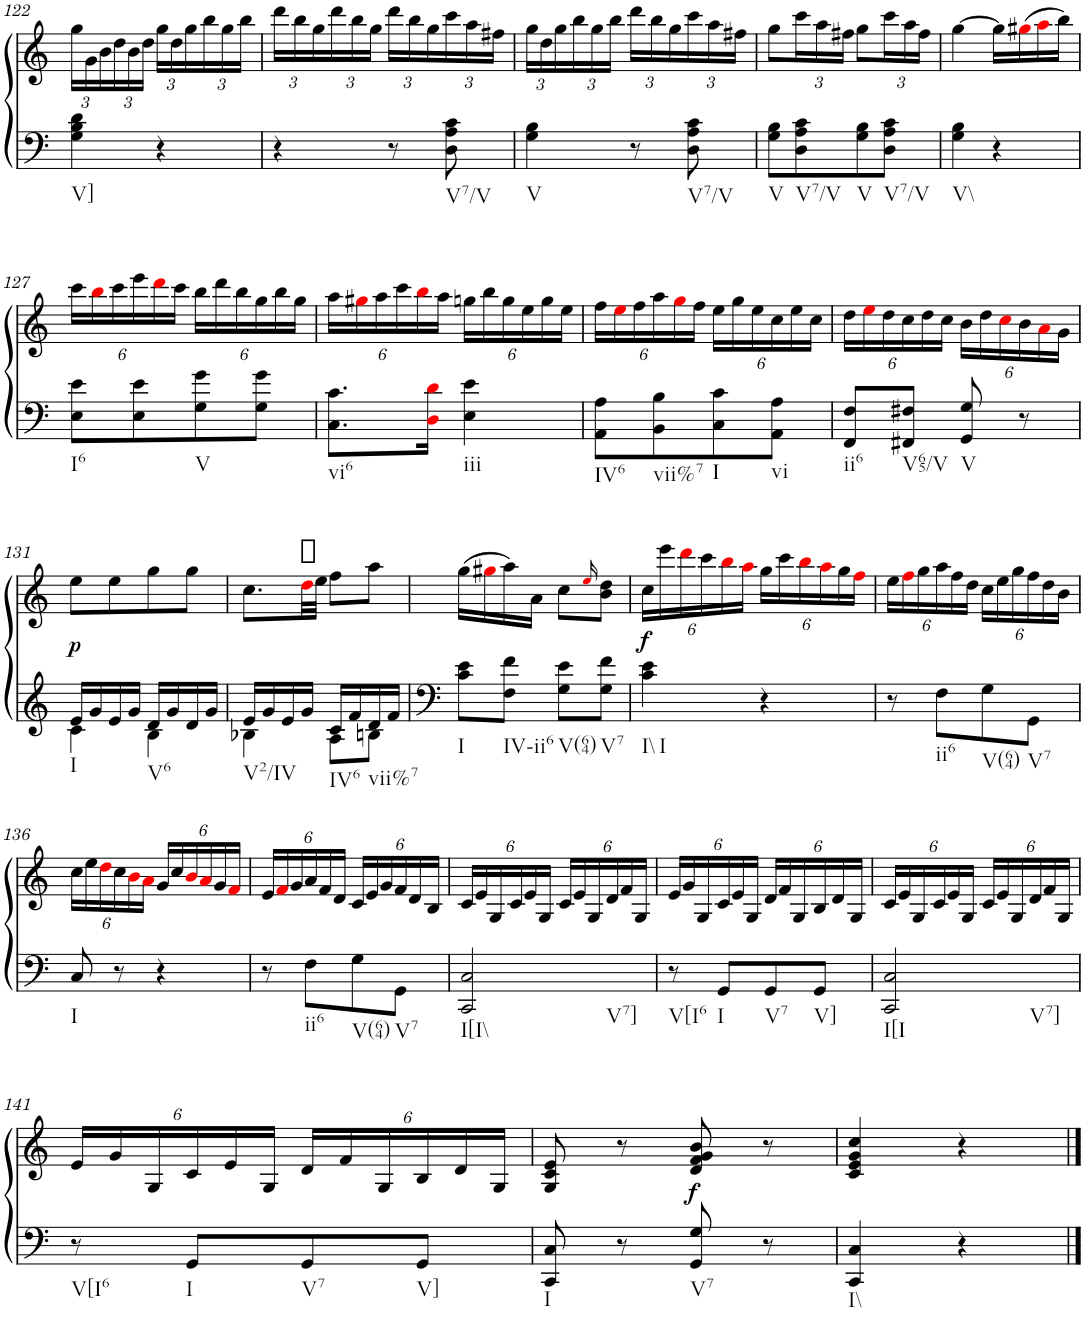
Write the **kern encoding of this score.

**kern	**kern	**dynam
*part1	*part1	*part1
*staff2	*staff1	*staff1/2
*I"Piano	*	*
*I'Pno.	*	*
!!LO:PB:g=z
*clefG2	*clefG2	*
*k[]	*k[]	*
*C:	*C:	*
*M2/4	*M2/4	*
*	*Xbrackettup	*
=122	=122	=122
!LO:TX:b:t=V]	!	!
4G\ 4B\ 4d\	24gg\LL	.
.	24g\	.
.	24b\	.
.	24dd\	.
.	24b\	.
.	24dd\JJ	.
4r	24gg\LL	.
.	24dd\	.
.	24gg\	.
.	24bb\	.
.	24gg\	.
.	24bb\JJ	.
=123	=123	=123
4r	24ddd\LL	.
.	24bb\	.
.	24gg\	.
.	24ddd\	.
.	24bb\	.
.	24gg\JJ	.
8r	24ddd\LL	.
.	24bb\	.
.	24gg\	.
!LO:TX:b:t=V7/V	!	!
8D\ 8A\ 8c\	24ccc\	.
.	24aa\	.
.	24ff#X\JJ	.
=124	=124	=124
!LO:TX:b:t=V	!	!
4G\ 4B\	24gg\LL	.
.	24dd\	.
.	24gg\	.
.	24bb\	.
.	24gg\	.
.	24bb\JJ	.
8r	24ddd\LL	.
.	24bb\	.
.	24gg\	.
!LO:TX:b:t=V7/V	!	!
8D\ 8A\ 8c\	24ccc\	.
.	24aa\	.
.	24ff#X\JJ	.
=125	=125	=125
!LO:TX:b:t=V	!	!
8G\ 8B\L	8gg\L	.
!LO:TX:b:t=V7/V	!	!
8D\ 8A\ 8c\	24ccc\L	.
.	24aa\	.
.	24ff#X\JJ	.
!LO:TX:b:t=V	!	!
8G\ 8B\	8gg\L	.
!LO:TX:b:t=V7/V	!	!
8D\ 8A\ 8c\J	24ccc\L	.
.	24aa\	.
.	24ff#\JJ	.
=126	=126	=126
!LO:TX:b:t=V\\	!	!
4G\ 4B\	[>4gg\	.
4r	16gg\LL]	.
.	(16gg#Xi\	.
.	16aai\	.
.	16bb\JJ)	.
!!LO:LB:g=z
=127	=127	=127
!LO:TX:b:t=I6	!	!
8E\ 8e\L	24ccc\LL	.
.	24bbi\	.
.	24ccc\	.
8E\ 8e\	24eee\	.
.	24dddi\	.
.	24ccc\JJ	.
!LO:TX:b:t=V	!	!
8G\ 8g\	24bb\LL	.
.	24ddd\	.
.	24bb\	.
8G\ 8g\J	24gg\	.
.	24bb\	.
.	24gg\JJ	.
=128	=128	=128
!LO:TX:b:t=vi6	!	!
8.C\ 8.c\L	24aa\LL	.
.	24gg#Xi\	.
.	24aa\	.
.	24ccc\	.
.	24bbi\	.
16Di\ 16di\Jk	.	.
.	24aa\JJ	.
!LO:TX:b:t=iii	!	!
4E\ 4e\	24ggn\LL	.
.	24bb\	.
.	24gg\	.
.	24ee\	.
.	24gg\	.
.	24ee\JJ	.
=129	=129	=129
!LO:TX:b:t=IV6	!	!
8AA\ 8A\L	24ff\LL	.
.	24eei\	.
.	24ff\	.
!LO:TX:b:t=vii%7	!	!
8BB\ 8B\	24aa\	.
.	24ggi\	.
.	24ff\JJ	.
!LO:TX:b:t=I	!	!
8C\ 8c\	24ee\LL	.
.	24gg\	.
.	24ee\	.
!LO:TX:b:t=vi	!	!
8AA\ 8A\J	24cc\	.
.	24ee\	.
.	24cc\JJ	.
=130	=130	=130
!LO:TX:b:t=ii6	!	!
8FF/ 8F/L	24dd\LL	.
.	24eei\	.
.	24dd\	.
!LO:TX:b:t=V65/V	!	!
8FF#X/ 8F#X/J	24cc\	.
.	24dd\	.
.	24cc\JJ	.
!LO:TX:b:t=V	!	!
8GG/ 8G/	24b\LL	.
.	24dd\	.
.	24cci\	.
8r	24b\	.
.	24ai\	.
.	24g\JJ	.
!!LO:LB:g=z
=131	=131	=131
*^	*	*
!LO:TX:b:t=I	!	!	!
!	!	!	!LO:DY:b
16e/LL	4c\	8ee\L	p
16g/	.	.	.
16e/	.	8ee\	.
16g/JJ	.	.	.
!LO:TX:b:t=V6	!	!	!
16d/LL	4B\	8gg\	.
16g/	.	.	.
16d/	.	8gg\J	.
16g/JJ	.	.	.
=132	=132	=132	=132
!LO:TX:b:t=V2/IV	!	!	!
16e/LL	4B-X\	8.cc\L	.
16g/	.	.	.
16e/	.	.	.
16g/JJ	.	32ddi\LL	.
.	.	32ee\JJJ	.
!LO:TX:b:t=IV6	!	!	!
16c/LL	8A\L	8ff\L	.
16f/	.	.	.
!LO:TX:b:t=vii%7	!	!	!
16d/	8Bn\J	8aa\J	.
16f/JJ	.	.	.
*v	*v	*	*
=133	=133	=133
!LO:TX:b:t=I	!	!
8c\ 8e\L	(16gg\LL	.
.	16gg#Xi\	.
!LO:TX:b:t=IV-ii6	!	!
8F\ 8f\J	16aa\)	.
.	16a\JJ	.
!LO:TX:b:t=V(64)	!	!
8G\ 8e\L	8cc\L	.
.	16qeei/	.
!LO:TX:b:t=V7	!	!
8G\ 8f\J	8b\ 8dd\J	.
=134	=134	=134
!LO:TX:b:t=I\\	!	!
!LO:TX:b:t=I	!	!
!	!	!LO:DY:b
4c\ 4e\	24cc\LL	f
.	24eee\	.
.	24dddi\	.
.	24ccc\	.
.	24bbi\	.
.	24aai\JJ	.
4r	24gg\LL	.
.	24ccc\	.
.	24bbi\	.
.	24aai\	.
.	24gg\	.
.	24ffi\JJ	.
=135	=135	=135
8r	24ee\LL	.
.	24ffi\	.
.	24gg\	.
!LO:TX:b:t=ii6	!	!
8F\L	24aa\	.
.	24ff\	.
.	24dd\JJ	.
!LO:TX:b:t=V(64)	!	!
8G\	24cc\LL	.
.	24ee\	.
.	24gg\	.
!LO:TX:b:t=V7	!	!
8GG\J	24ff\	.
.	24dd\	.
.	24b\JJ	.
!!LO:LB:g=z
=136	=136	=136
!LO:TX:b:t=I	!	!
8C/	24cc\LL	.
.	24ee\	.
.	24ddi\	.
8r	24cc\	.
.	24bi\	.
.	24ai\JJ	.
4r	24g/LL	.
.	24cc/	.
.	24bi/	.
.	24ai/	.
.	24g/	.
.	24fi/JJ	.
=137	=137	=137
8r	24e/LL	.
.	24fi/	.
.	24g/	.
!LO:TX:b:t=ii6	!	!
8F\L	24a/	.
.	24f/	.
.	24d/JJ	.
!LO:TX:b:t=V(64)	!	!
8G\	24c/LL	.
.	24e/	.
.	24g/	.
!LO:TX:b:t=V7	!	!
8GG\J	24f/	.
.	24d/	.
.	24B/JJ	.
=138	=138	=138
!LO:TX:b:t=I[I\\	!	!
!LO:TX:b:t=V7]	!	!
2CC/ 2C/	24c/LL	.
.	24e/	.
.	24G/	.
.	24c/	.
.	24e/	.
.	24G/JJ	.
.	24c/LL	.
.	24e/	.
.	24G/	.
.	24d/	.
.	24f/	.
.	24G/JJ	.
=139	=139	=139
!LO:TX:b:t=V[I6	!	!
8r	24e/LL	.
.	24g/	.
.	24G/	.
!LO:TX:b:t=I	!	!
8GG/L	24c/	.
.	24e/	.
.	24G/JJ	.
!LO:TX:b:t=V7	!	!
8GG/	24d/LL	.
.	24f/	.
.	24G/	.
!LO:TX:b:t=V]	!	!
8GG/J	24B/	.
.	24d/	.
.	24G/JJ	.
=140	=140	=140
!LO:TX:b:t=I[I	!	!
!LO:TX:b:t=V7]	!	!
2CC/ 2C/	24c/LL	.
.	24e/	.
.	24G/	.
.	24c/	.
.	24e/	.
.	24G/JJ	.
.	24c/LL	.
.	24e/	.
.	24G/	.
.	24d/	.
.	24f/	.
.	24G/JJ	.
!!LO:LB:g=z
=141	=141	=141
!LO:TX:b:t=V[I6	!	!
8r	24e/LL	.
.	24g/	.
.	24G/	.
!LO:TX:b:t=I	!	!
8GG/L	24c/	.
.	24e/	.
.	24G/JJ	.
!LO:TX:b:t=V7	!	!
8GG/	24d/LL	.
.	24f/	.
.	24G/	.
!LO:TX:b:t=V]	!	!
8GG/J	24B/	.
.	24d/	.
.	24G/JJ	.
=142	=142	=142
!LO:TX:b:t=I	!	!
8CC/ 8C/	8G/ 8c/ 8e/	.
8r	8r	.
!LO:TX:b:t=V7	!	!
!	!	!LO:DY:b
8GG/ 8G/	8d/ 8f/ 8g/ 8b/	f
8r	8r	.
=143	=143	=143
!LO:TX:b:t=I\\	!	!
4CC/ 4C/	4c/ 4e/ 4g/ 4cc/	.
4r	4r	.
==	==	==
*-	*-	*-
